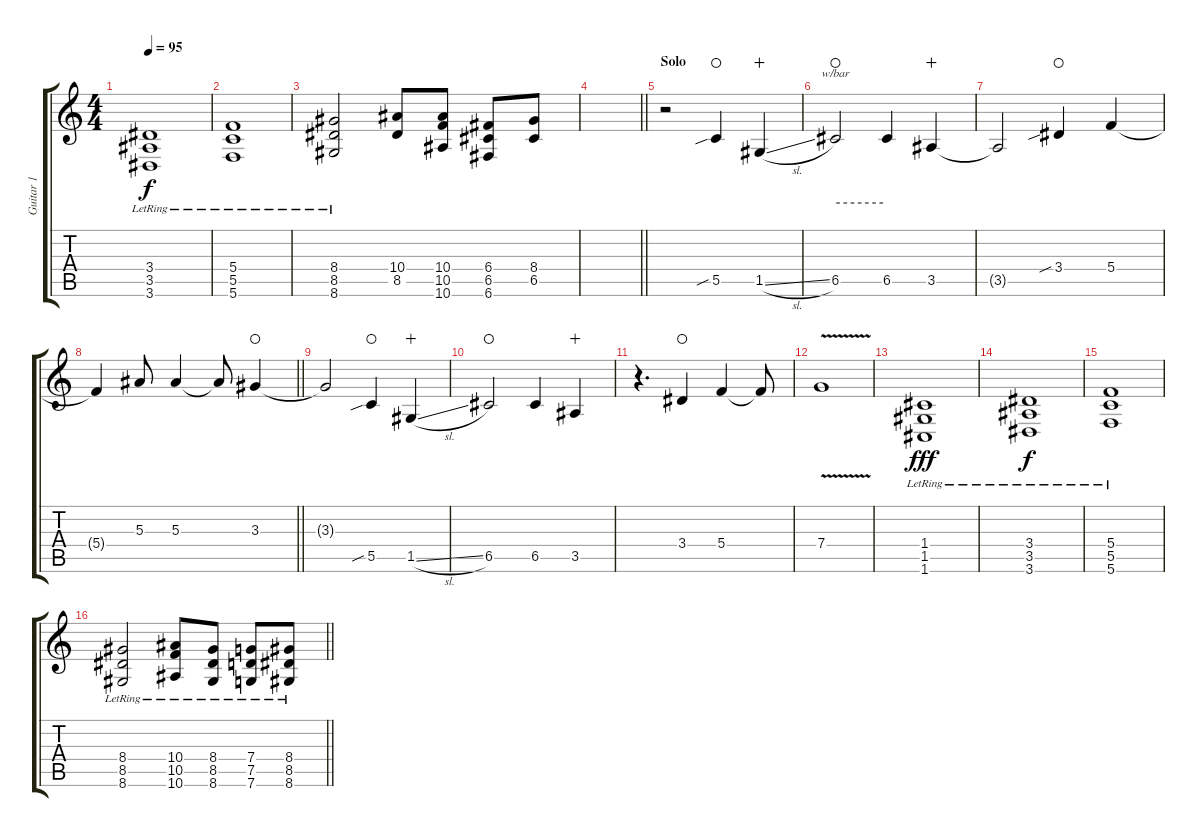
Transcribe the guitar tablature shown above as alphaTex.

\track ("Guitar 1" "Guitar 1") {instrument overdrivenguitar}
\staff {score tabs}
\tuning (D4 A3 F3 C3 G2 C2) {hide}
\ts (4 4)
\tempo 95
\clef g2
\ks c
(3.4 3.5 3.6{lr}).1{dy f} |
(5.4{lr} 5.5{lr} 5.6{lr}).1 |
(8.4 8.5 8.6{lr}).2 (10.4 8.5).8 (10.4 10.5 10.6).8 (6.4 6.5 6.6).8 (8.4 6.5).8 |
\barLineRight lightlight
|
\section ("" "Solo")
r.2 5.5{sib}.4{waho} 1.5{sl}.4{wahc} |
6.5.2{tbe (hold default 0 0 60 0) waho} 6.5.4 3.5.4{wahc} |
3.5{t}.2 3.4{sib}.4{waho} 5.4.4 |
\barLineRight lightlight
5.4{t}.4 5.3.8 5.3.4 5.3{t}.8 3.3.4{waho} |
\section ("" "")
3.3{t}.2 5.5{sib}.4{waho} 1.5{sl}.4{wahc} |
6.5.2{waho} 6.5.4 3.5.4{wahc} |
r.4{d} 3.4.4{waho} 5.4.4 5.4{t}.8 |
7.4{v}.1 |
(1.4 1.5 1.6{lr}).1{dy fff} |
(3.4 3.5 3.6{lr}).1{dy f} |
(5.4{lr} 5.5 5.6).1 |
\barLineRight lightlight
(8.4 8.5 8.6{lr}).2 (10.4{lr} 10.5{lr} 10.6{lr}).8 (8.4{lr} 8.5{lr} 8.6{lr}).8 (7.4{lr} 7.5{lr} 7.6{lr}).8 (8.4{lr} 8.5{lr} 8.6{lr}).8
